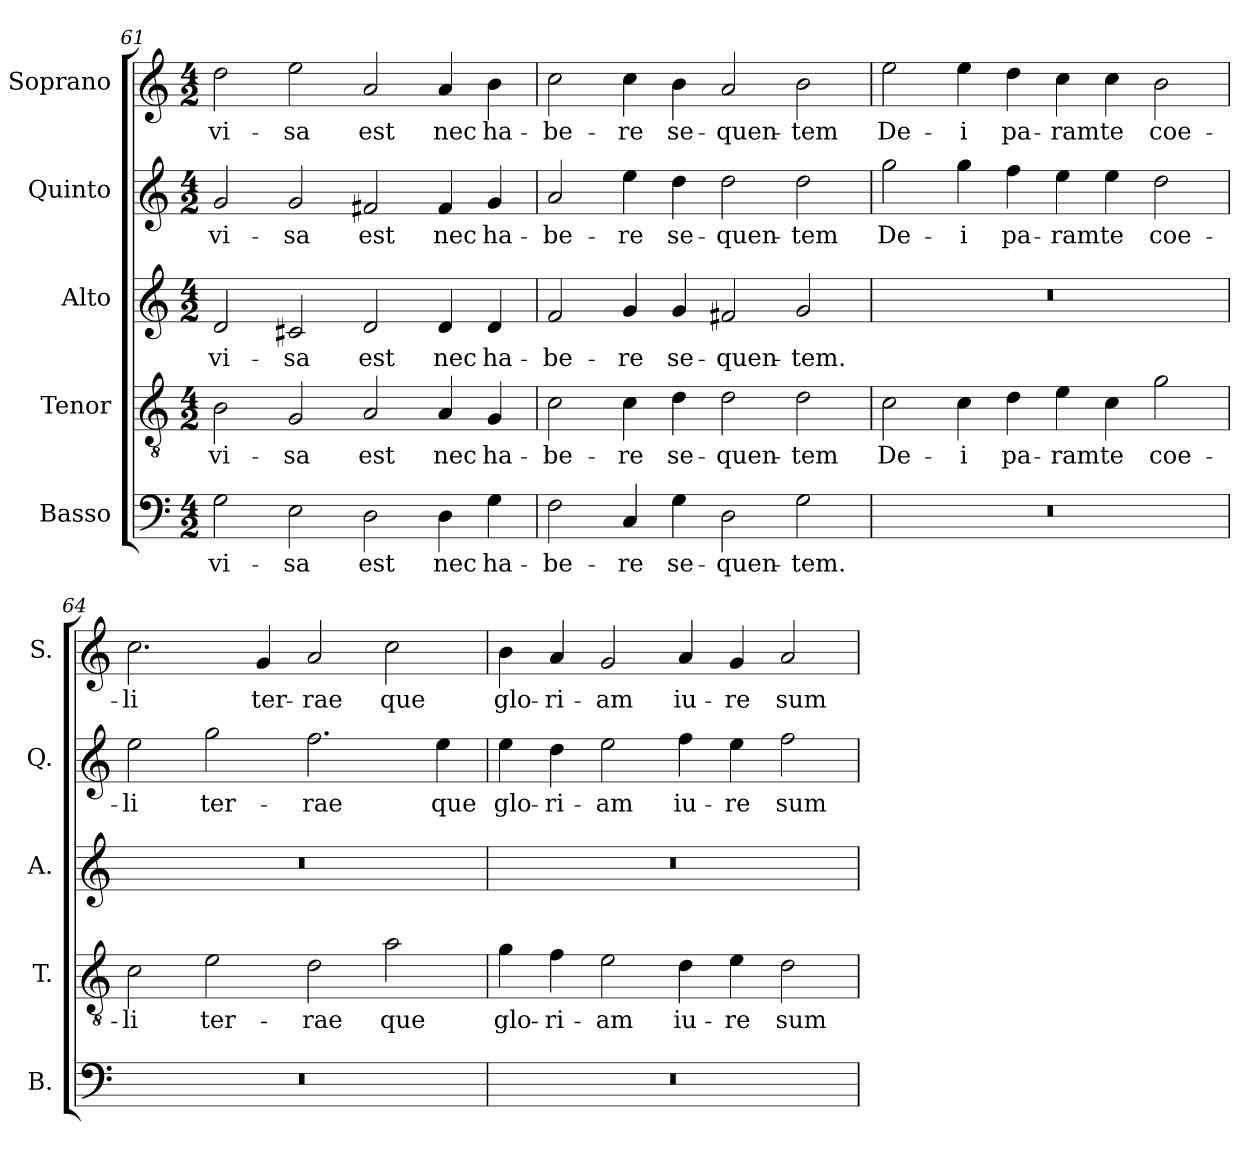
**kern	**text	**kern	**text	**kern	**text	**kern	**text	**kern	**text
*part5	*part5	*part4	*part4	*part3	*part3	*part2	*part2	*part1	*part1
*staff5	*staff5	*staff4	*staff4	*staff3	*staff3	*staff2	*staff2	*staff1	*staff1
*I"Basso	*	*I"Tenor	*	*I"Alto	*	*I"Quinto	*	*I"Soprano	*
*I'B.	*	*I'T.	*	*I'A.	*	*I'Q.	*	*I'S.	*
*clefF4	*	*clefGv2	*	*clefG2	*	*clefG2	*	*clefG2	*
*	*	*ITrd7c12	*	*	*	*	*	*	*
*k[]	*	*k[]	*	*k[]	*	*k[]	*	*k[]	*
*C:	*	*C:	*	*C:	*	*C:	*	*C:	*
*M4/2	*	*M4/2	*	*M4/2	*	*M4/2	*	*M4/2	*
=61	=61	=61	=61	=61	=61	=61	=61	=61	=61
!	!LO:LY:b:color=#000000	!	!	!	!	!	!	!	!
!	!	!	!LO:LY:b:color=#000000	!	!	!	!	!	!
!	!	!	!	!	!LO:LY:b:color=#000000	!	!	!	!
!	!	!	!	!	!	!	!LO:LY:b:color=#000000	!	!
!	!	!	!	!	!	!	!	!	!LO:LY:b:color=#000000
2Gi\	vi-	2BBi\	vi-	2di/	vi-	2gi/	vi-	2ddi\	vi-
!	!LO:LY:b:color=#000000	!	!	!	!	!	!	!	!
!	!	!	!LO:LY:b:color=#000000	!	!	!	!	!	!
!	!	!	!	!	!LO:LY:b:color=#000000	!	!	!	!
!	!	!	!	!	!	!	!LO:LY:b:color=#000000	!	!
!	!	!	!	!	!	!	!	!	!LO:LY:b:color=#000000
2Ei\	-sa	2GGi/	-sa	2c#Xi/	-sa	2gi/	-sa	2eei\	-sa
!	!LO:LY:b:color=#000000	!	!	!	!	!	!	!	!
!	!	!	!LO:LY:b:color=#000000	!	!	!	!	!	!
!	!	!	!	!	!LO:LY:b:color=#000000	!	!	!	!
!	!	!	!	!	!	!	!LO:LY:b:color=#000000	!	!
!	!	!	!	!	!	!	!	!	!LO:LY:b:color=#000000
2Di\	est	2AAi/	est	2di/	est	2f#Xi/	est	2ai/	est
!	!LO:LY:b:color=#000000	!	!	!	!	!	!	!	!
!	!	!	!LO:LY:b:color=#000000	!	!	!	!	!	!
!	!	!	!	!	!LO:LY:b:color=#000000	!	!	!	!
!	!	!	!	!	!	!	!LO:LY:b:color=#000000	!	!
!	!	!	!	!	!	!	!	!	!LO:LY:b:color=#000000
4Di\	nec	4AAi/	nec	4di/	nec	4f#i/	nec	4ai/	nec
!	!LO:LY:b:color=#000000	!	!	!	!	!	!	!	!
!	!	!	!LO:LY:b:color=#000000	!	!	!	!	!	!
!	!	!	!	!	!LO:LY:b:color=#000000	!	!	!	!
!	!	!	!	!	!	!	!LO:LY:b:color=#000000	!	!
!	!	!	!	!	!	!	!	!	!LO:LY:b:color=#000000
4Gi\	ha-	4GGi/	ha-	4di/	ha-	4gi/	ha-	4bi\	ha-
!!LO:LB:g=z
=62	=62	=62	=62	=62	=62	=62	=62	=62	=62
!	!LO:LY:b:color=#000000	!	!	!	!	!	!	!	!
!	!	!	!LO:LY:b:color=#000000	!	!	!	!	!	!
!	!	!	!	!	!LO:LY:b:color=#000000	!	!	!	!
!	!	!	!	!	!	!	!LO:LY:b:color=#000000	!	!
!	!	!	!	!	!	!	!	!	!LO:LY:b:color=#000000
2Fi\	-be-	2Ci\	-be-	2fi/	-be-	2ai/	-be-	2cci\	-be-
!	!LO:LY:b:color=#000000	!	!	!	!	!	!	!	!
!	!	!	!LO:LY:b:color=#000000	!	!	!	!	!	!
!	!	!	!	!	!LO:LY:b:color=#000000	!	!	!	!
!	!	!	!	!	!	!	!LO:LY:b:color=#000000	!	!
!	!	!	!	!	!	!	!	!	!LO:LY:b:color=#000000
4Ci/	-re	4Ci\	-re	4gi/	-re	4eei\	-re	4cci\	-re
!	!LO:LY:b:color=#000000	!	!	!	!	!	!	!	!
!	!	!	!LO:LY:b:color=#000000	!	!	!	!	!	!
!	!	!	!	!	!LO:LY:b:color=#000000	!	!	!	!
!	!	!	!	!	!	!	!LO:LY:b:color=#000000	!	!
!	!	!	!	!	!	!	!	!	!LO:LY:b:color=#000000
4Gi\	se-	4Di\	se-	4gi/	se-	4ddi\	se-	4bi\	se-
!	!LO:LY:b:color=#000000	!	!	!	!	!	!	!	!
!	!	!	!LO:LY:b:color=#000000	!	!	!	!	!	!
!	!	!	!	!	!LO:LY:b:color=#000000	!	!	!	!
!	!	!	!	!	!	!	!LO:LY:b:color=#000000	!	!
!	!	!	!	!	!	!	!	!	!LO:LY:b:color=#000000
2Di\	-quen-	2Di\	-quen-	2f#Xi/	-quen-	2ddi\	-quen-	2ai/	-quen-
!	!LO:LY:b:color=#000000	!	!	!	!	!	!	!	!
!	!	!	!LO:LY:b:color=#000000	!	!	!	!	!	!
!	!	!	!	!	!LO:LY:b:color=#000000	!	!	!	!
!	!	!	!	!	!	!	!LO:LY:b:color=#000000	!	!
!	!	!	!	!	!	!	!	!	!LO:LY:b:color=#000000
2Gi\	-tem.	2Di\	-tem	2gi/	-tem.	2ddi\	-tem	2bi\	-tem
=63	=63	=63	=63	=63	=63	=63	=63	=63	=63
!LO:N:vis=1	!	!	!	!	!	!	!	!	!
!	!	!	!LO:LY:b:color=#000000	!LO:N:vis=1	!	!	!	!	!
!	!	!	!	!	!	!	!LO:LY:b:color=#000000	!	!
!	!	!	!	!	!	!	!	!	!LO:LY:b:color=#000000
0r	.	2Ci\	De-	0r	.	2ggi\	De-	2eei\	De-
!	!	!	!LO:LY:b:color=#000000	!	!	!	!	!	!
!	!	!	!	!	!	!	!LO:LY:b:color=#000000	!	!
!	!	!	!	!	!	!	!	!	!LO:LY:b:color=#000000
.	.	4Ci\	-i	.	.	4ggi\	-i	4eei\	-i
!	!	!	!LO:LY:b:color=#000000	!	!	!	!	!	!
!	!	!	!	!	!	!	!LO:LY:b:color=#000000	!	!
!	!	!	!	!	!	!	!	!	!LO:LY:b:color=#000000
.	.	4Di\	pa-	.	.	4ffi\	pa-	4ddi\	pa-
!	!	!	!LO:LY:b:color=#000000	!	!	!	!	!	!
!	!	!	!	!	!	!	!LO:LY:b:color=#000000	!	!
!	!	!	!	!	!	!	!	!	!LO:LY:b:color=#000000
.	.	4Ei\	-ram	.	.	4eei\	-ram	4cci\	-ram
!	!	!	!LO:LY:b:color=#000000	!	!	!	!	!	!
!	!	!	!	!	!	!	!LO:LY:b:color=#000000	!	!
!	!	!	!	!	!	!	!	!	!LO:LY:b:color=#000000
.	.	4Ci\	te	.	.	4eei\	te	4cci\	te
!	!	!	!LO:LY:b:color=#000000	!	!	!	!	!	!
!	!	!	!	!	!	!	!LO:LY:b:color=#000000	!	!
!	!	!	!	!	!	!	!	!	!LO:LY:b:color=#000000
.	.	2Gi\	coe-	.	.	2ddi\	coe-	2bi\	coe-
=64	=64	=64	=64	=64	=64	=64	=64	=64	=64
!LO:N:vis=1	!	!	!	!	!	!	!	!	!
!	!	!	!LO:LY:b:color=#000000	!LO:N:vis=1	!	!	!	!	!
!	!	!	!	!	!	!	!LO:LY:b:color=#000000	!	!
!	!	!	!	!	!	!	!	!	!LO:LY:b:color=#000000
0r	.	2Ci\	-li	0r	.	2eei\	-li	2.cci\	-li
!	!	!	!LO:LY:b:color=#000000	!	!	!	!	!	!
!	!	!	!	!	!	!	!LO:LY:b:color=#000000	!	!
.	.	2Ei\	ter-	.	.	2ggi\	ter-	.	.
!	!	!	!	!	!	!	!	!	!LO:LY:b:color=#000000
.	.	.	.	.	.	.	.	4gi/	ter-
!	!	!	!LO:LY:b:color=#000000	!	!	!	!	!	!
!	!	!	!	!	!	!	!LO:LY:b:color=#000000	!	!
!	!	!	!	!	!	!	!	!	!LO:LY:b:color=#000000
.	.	2Di\	-rae	.	.	2.ffi\	-rae	2ai/	-rae
!	!	!	!LO:LY:b:color=#000000	!	!	!	!	!	!
!	!	!	!	!	!	!	!	!	!LO:LY:b:color=#000000
.	.	2Ai\	que	.	.	.	.	2cci\	que
!	!	!	!	!	!	!	!LO:LY:b:color=#000000	!	!
.	.	.	.	.	.	4eei\	que	.	.
=65	=65	=65	=65	=65	=65	=65	=65	=65	=65
!LO:N:vis=1	!	!	!	!	!	!	!	!	!
!	!	!	!LO:LY:b:color=#000000	!LO:N:vis=1	!	!	!	!	!
!	!	!	!	!	!	!	!LO:LY:b:color=#000000	!	!
!	!	!	!	!	!	!	!	!	!LO:LY:b:color=#000000
0r	.	4Gi\	glo-	0r	.	4eei\	glo-	4bi\	glo-
!	!	!	!LO:LY:b:color=#000000	!	!	!	!	!	!
!	!	!	!	!	!	!	!LO:LY:b:color=#000000	!	!
!	!	!	!	!	!	!	!	!	!LO:LY:b:color=#000000
.	.	4Fi\	-ri-	.	.	4ddi\	-ri-	4ai/	-ri-
!	!	!	!LO:LY:b:color=#000000	!	!	!	!	!	!
!	!	!	!	!	!	!	!LO:LY:b:color=#000000	!	!
!	!	!	!	!	!	!	!	!	!LO:LY:b:color=#000000
.	.	2Ei\	-am	.	.	2eei\	-am	2gi/	-am
!	!	!	!LO:LY:b:color=#000000	!	!	!	!	!	!
!	!	!	!	!	!	!	!LO:LY:b:color=#000000	!	!
!	!	!	!	!	!	!	!	!	!LO:LY:b:color=#000000
.	.	4Di\	iu-	.	.	4ffi\	iu-	4ai/	iu-
!	!	!	!LO:LY:b:color=#000000	!	!	!	!	!	!
!	!	!	!	!	!	!	!LO:LY:b:color=#000000	!	!
!	!	!	!	!	!	!	!	!	!LO:LY:b:color=#000000
.	.	4Ei\	-re	.	.	4eei\	-re	4gi/	-re
!	!	!	!LO:LY:b:color=#000000	!	!	!	!	!	!
!	!	!	!	!	!	!	!LO:LY:b:color=#000000	!	!
!	!	!	!	!	!	!	!	!	!LO:LY:b:color=#000000
.	.	2Di\	sum-	.	.	2ffi\	sum-	2ai/	sum-
=	=	=	=	=	=	=	=	=	=
*-	*-	*-	*-	*-	*-	*-	*-	*-	*-
